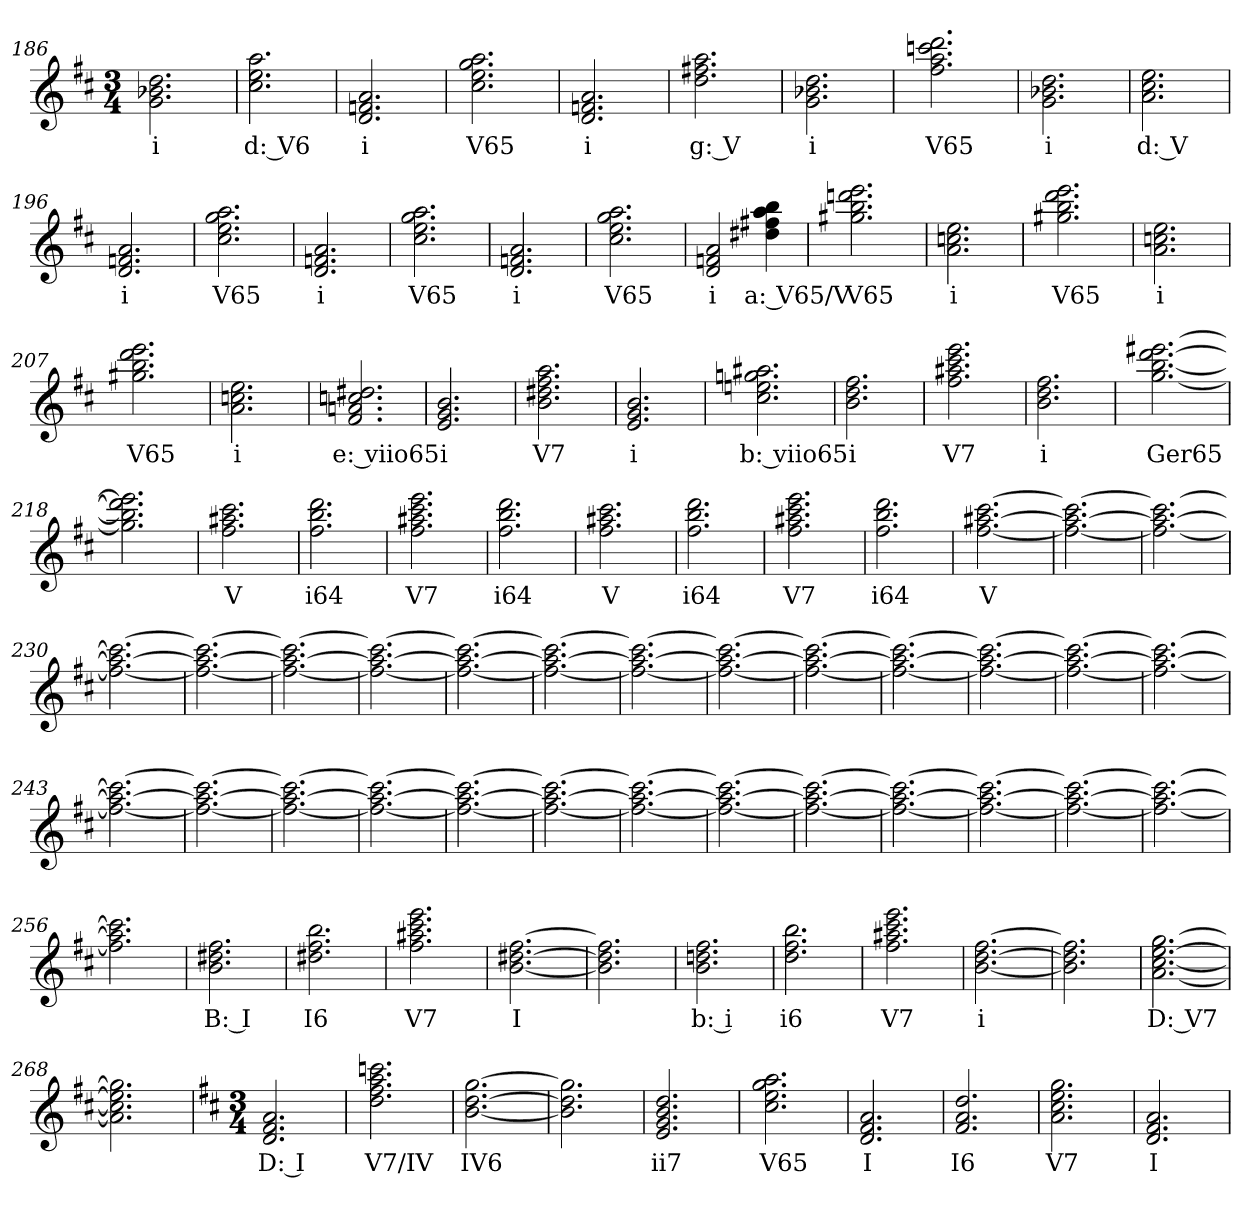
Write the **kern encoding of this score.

**kern	**text
*part1	*part1
*staff1	*staff1
*k[f#c#]	*
*D:	*
*M3/4	*
=186	=186
2.g 2.b-X 2.dd	i
=187	=187
2.cc# 2.ee 2.aa	d: V6
=188	=188
2.d 2.fn 2.a	i
=189	=189
2.cc# 2.ee 2.gg 2.aa	V65
=190	=190
2.d 2.fn 2.a	i
=191	=191
2.dd 2.ff#X 2.aa	g: V
=192	=192
2.g 2.b-X 2.dd	i
=193	=193
2.ff# 2.aa 2.cccn 2.ddd	V65
=194	=194
2.g 2.b-X 2.dd	i
=195	=195
2.a 2.cc# 2.ee	d: V
=196	=196
2.d 2.fn 2.a	i
=197	=197
2.cc# 2.ee 2.gg 2.aa	V65
=198	=198
2.d 2.fn 2.a	i
=199	=199
2.cc# 2.ee 2.gg 2.aa	V65
=200	=200
2.d 2.fn 2.a	i
=201	=201
2.cc# 2.ee 2.gg 2.aa	V65
=202	=202
2d 2fn 2a	i
4dd#X 4ff#X 4aa 4bb	a: V65/V
=203	=203
2.gg#X 2.bb 2.dddn 2.eee	V65
=204	=204
2.a 2.ccn 2.ee	i
=205	=205
2.gg#X 2.bb 2.ddd 2.eee	V65
=206	=206
2.a 2.ccn 2.ee	i
=207	=207
2.gg#X 2.bb 2.ddd 2.eee	V65
=208	=208
2.a 2.ccn 2.ee	i
=209	=209
2.f# 2.an 2.ccn 2.dd#X	e: viio65
=210	=210
2.e 2.g 2.b	i
=211	=211
2.b 2.dd#X 2.ff# 2.aa	V7
=212	=212
2.e 2.g 2.b	i
=213	=213
2.cc# 2.een 2.ggn 2.aa#X	b: viio65
=214	=214
2.b 2.dd 2.ff#	i
=215	=215
2.ff# 2.aa#X 2.ccc# 2.eee	V7
=216	=216
2.b 2.dd 2.ff#	i
=217	=217
[2.gg [2.bb [2.ddd [2.eee#X	Ger65
=218	=218
2.gg] 2.bb] 2.ddd] 2.eee#]	.
=219	=219
2.ff# 2.aa#X 2.ccc#	V
=220	=220
2.ff# 2.bb 2.ddd	i64
=221	=221
2.ff# 2.aa#X 2.ccc# 2.eee	V7
=222	=222
2.ff# 2.bb 2.ddd	i64
=223	=223
2.ff# 2.aa#X 2.ccc#	V
=224	=224
2.ff# 2.bb 2.ddd	i64
=225	=225
2.ff# 2.aa#X 2.ccc# 2.eee	V7
=226	=226
2.ff# 2.bb 2.ddd	i64
=227	=227
[2.ff# [2.aa#X [2.ccc#	V
=228	=228
2.ff#_ 2.aa#_ 2.ccc#_	.
=229	=229
2.ff#_ 2.aa#_ 2.ccc#_	.
=230	=230
2.ff#_ 2.aa#_ 2.ccc#_	.
=231	=231
2.ff#_ 2.aa#_ 2.ccc#_	.
=232	=232
2.ff#_ 2.aa#_ 2.ccc#_	.
=233	=233
2.ff#_ 2.aa#_ 2.ccc#_	.
=234	=234
2.ff#_ 2.aa#_ 2.ccc#_	.
=235	=235
2.ff#_ 2.aa#_ 2.ccc#_	.
=236	=236
2.ff#_ 2.aa#_ 2.ccc#_	.
=237	=237
2.ff#_ 2.aa#_ 2.ccc#_	.
=238	=238
2.ff#_ 2.aa#_ 2.ccc#_	.
=239	=239
2.ff#_ 2.aa#_ 2.ccc#_	.
=240	=240
2.ff#_ 2.aa#_ 2.ccc#_	.
=241	=241
2.ff#_ 2.aa#_ 2.ccc#_	.
=242	=242
2.ff#_ 2.aa#_ 2.ccc#_	.
=243	=243
2.ff#_ 2.aa#_ 2.ccc#_	.
=244	=244
2.ff#_ 2.aa#_ 2.ccc#_	.
=245	=245
2.ff#_ 2.aa#_ 2.ccc#_	.
=246	=246
2.ff#_ 2.aa#_ 2.ccc#_	.
=247	=247
2.ff#_ 2.aa#_ 2.ccc#_	.
=248	=248
2.ff#_ 2.aa#_ 2.ccc#_	.
=249	=249
2.ff#_ 2.aa#_ 2.ccc#_	.
=250	=250
2.ff#_ 2.aa#_ 2.ccc#_	.
=251	=251
2.ff#_ 2.aa#_ 2.ccc#_	.
=252	=252
2.ff#_ 2.aa#_ 2.ccc#_	.
=253	=253
2.ff#_ 2.aa#_ 2.ccc#_	.
=254	=254
2.ff#_ 2.aa#_ 2.ccc#_	.
=255	=255
2.ff#_ 2.aa#_ 2.ccc#_	.
=256	=256
2.ff#] 2.aa#] 2.ccc#]	.
=257	=257
2.b 2.dd#X 2.ff#	B: I
=258	=258
2.dd#X 2.ff# 2.bb	I6
=259	=259
2.ff# 2.aa#X 2.ccc# 2.eee	V7
=260	=260
[2.b [2.dd#X [2.ff#	I
=261	=261
2.b] 2.dd#] 2.ff#]	.
=262	=262
2.b 2.ddn 2.ff#	b: i
=263	=263
2.dd 2.ff# 2.bb	i6
=264	=264
2.ff# 2.aa#X 2.ccc# 2.eee	V7
=265	=265
[2.b [2.dd [2.ff#	i
=266	=266
2.b] 2.dd] 2.ff#]	.
=267	=267
[2.a [2.cc# [2.ee [2.gg	D: V7
=268	=268
2.a] 2.cc#] 2.ee] 2.gg]	.
=269	=269
*k[f#c#]	*
*D:	*
*M3/4	*
2.d 2.f# 2.a	D: I
=270	=270
2.dd 2.ff# 2.aa 2.cccn	V7/IV
=271	=271
[2.b [2.dd [2.gg	IV6
=272	=272
2.b] 2.dd] 2.gg]	.
=273	=273
2.e 2.g 2.b 2.dd	ii7
=274	=274
2.cc# 2.ee 2.gg 2.aa	V65
=275	=275
2.d 2.f# 2.a	I
=276	=276
2.f# 2.a 2.dd	I6
=277	=277
2.a 2.cc# 2.ee 2.gg	V7
=278	=278
2.d 2.f# 2.a	I
=	=
*-	*-
